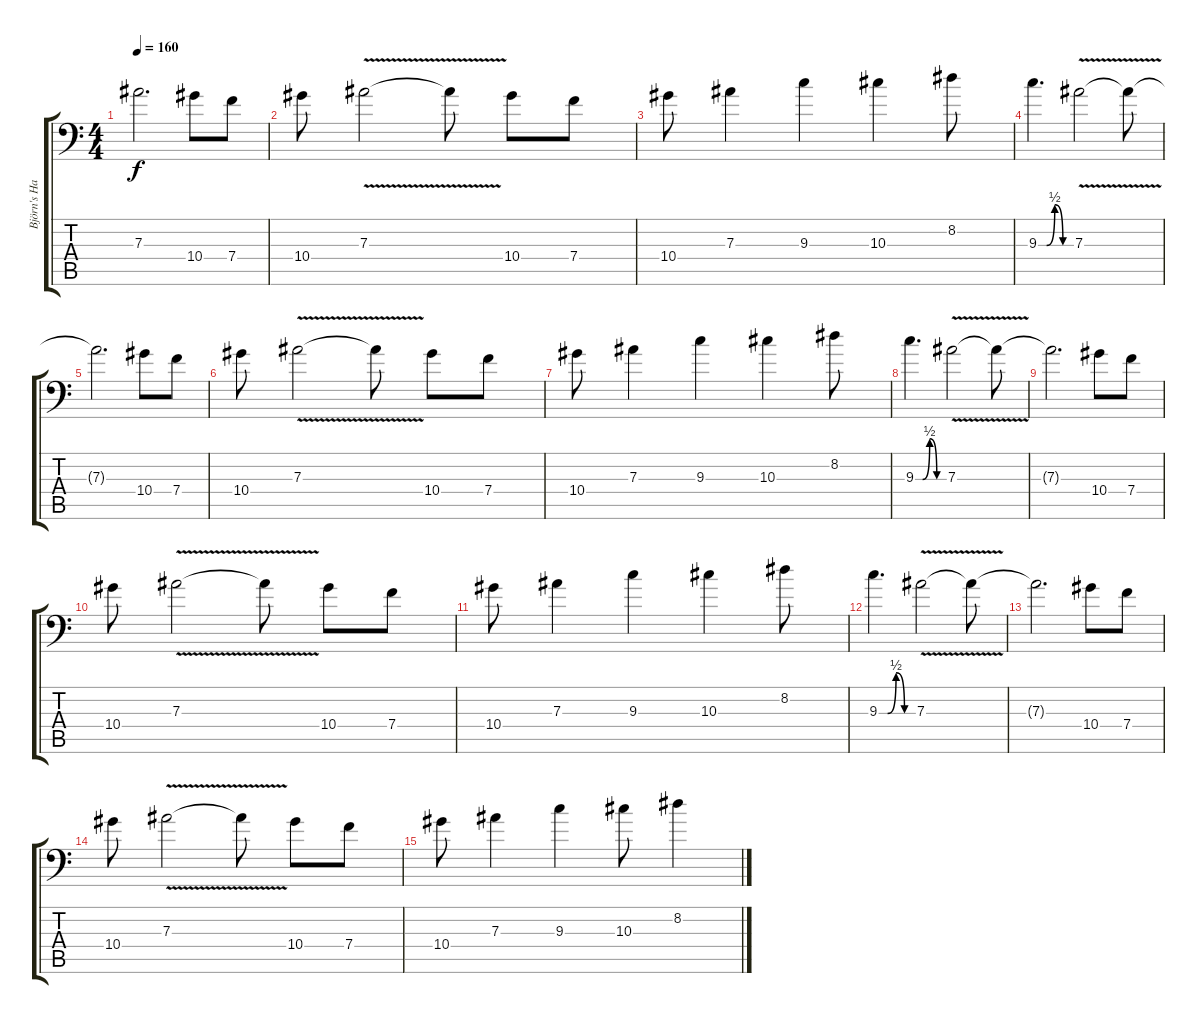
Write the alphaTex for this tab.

\track ("Björn's Harmonizer" "Björn's Ha") {instrument overdrivenguitar}
\staff {score tabs}
\tuning (C4 G3 Eb3 Bb2 F2 Bb1) {hide}
\ts (4 4)
\tempo 160
\clef f4
\ks c
7.3{t}.2{d dy f} 10.4.8 7.4.8 |
10.4.8 7.3{v}.2 7.3{t}.8 10.4.8 7.4.8 |
10.4.8 7.3.4 9.3.4 10.3.4 8.2.8 |
9.3{be (custom 0 0 15 0 30 2 45 0 60 0)}.4{d} 7.3{v}.2 7.3{t}.8 |
7.3{t}.2{d} 10.4.8 7.4.8 |
10.4.8 7.3{v}.2 7.3{t}.8 10.4.8 7.4.8 |
10.4.8 7.3.4 9.3.4 10.3.4 8.2.8 |
9.3{be (custom 0 0 15 0 30 2 45 0 60 0)}.4{d} 7.3{v}.2 7.3{t}.8 |
7.3{t}.2{d} 10.4.8 7.4.8 |
10.4.8 7.3{v}.2 7.3{t}.8 10.4.8 7.4.8 |
10.4.8 7.3.4 9.3.4 10.3.4 8.2.8 |
9.3{be (custom 0 0 15 0 30 2 45 0 60 0)}.4{d} 7.3{v}.2 7.3{t}.8 |
7.3{t}.2{d} 10.4.8 7.4.8 |
10.4.8 7.3{v}.2 7.3{t}.8 10.4.8 7.4.8 |
10.4.8 7.3.4 9.3.4 10.3.8 8.2.4
